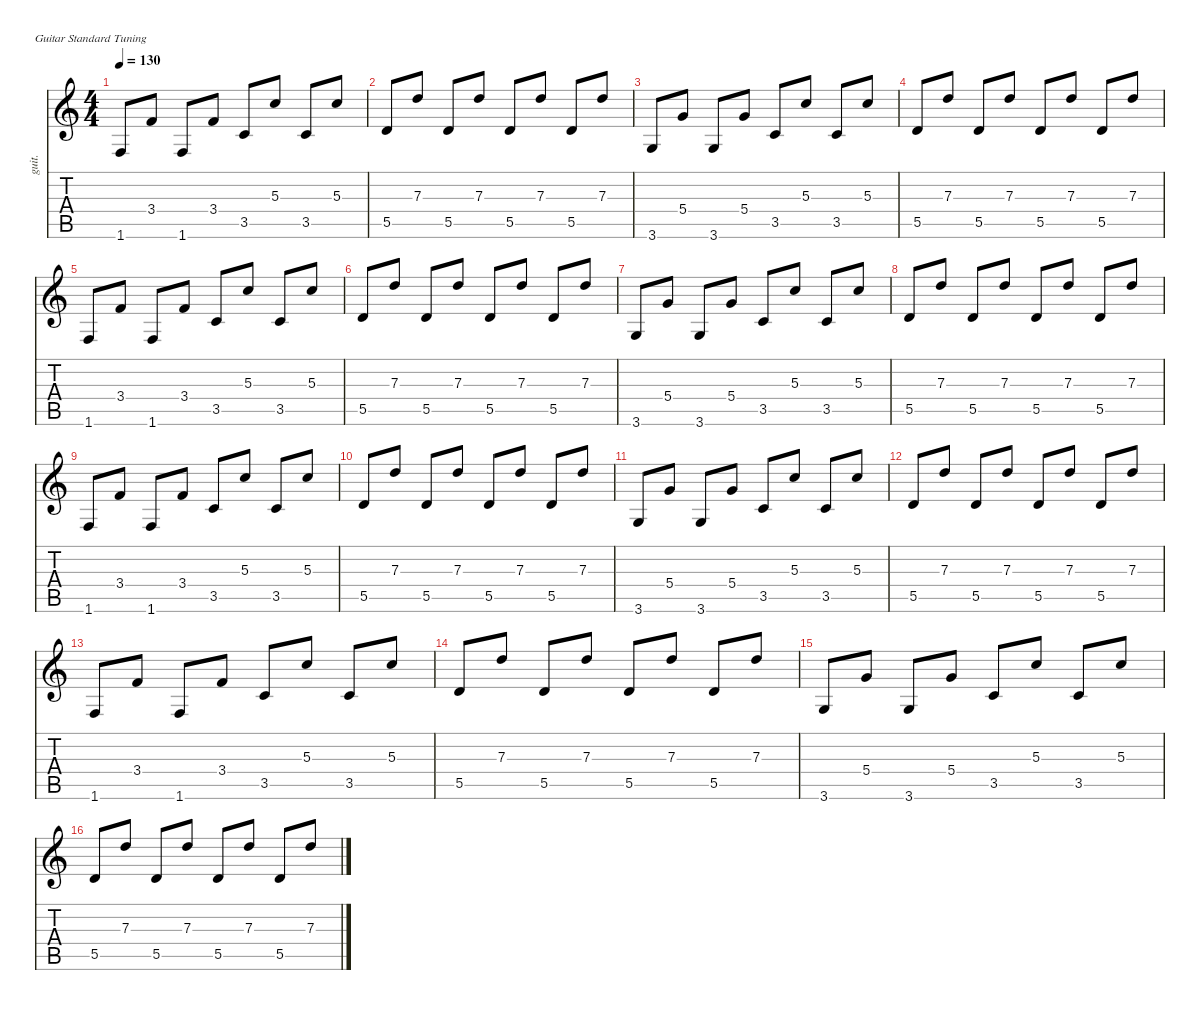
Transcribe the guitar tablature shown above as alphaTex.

\defaultSystemsLayout 4
\hideDynamics
\bracketExtendMode nobrackets
\otherSystemsTrackNameOrientation horizontal
\track ("Guitar" "guit.") {defaultSystemsLayout 8 mute instrument electricguitarclean}
\staff {score tabs}
\tuning (E4 B3 G3 D3 A2 E2)
\ts (4 4)
\tempo 130
\clef g2
\ks c
1.6.8{dy mf beam Up} 3.4.8{beam Up} 1.6.8{beam Up} 3.4.8{beam Up} 3.5.8{beam Up} 5.3.8{beam Up} 3.5.8{beam Up} 5.3.8{beam Up} |
5.5.8{beam Up} 7.3.8{beam Up} 5.5.8{beam Up} 7.3.8{beam Up} 5.5.8{beam Up} 7.3.8{beam Up} 5.5.8{beam Up} 7.3.8{beam Up} |
3.6.8{beam Up} 5.4.8{beam Up} 3.6.8{beam Up} 5.4.8{beam Up} 3.5.8{beam Up} 5.3.8{beam Up} 3.5.8{beam Up} 5.3.8{beam Up} |
5.5.8{beam Up} 7.3.8{beam Up} 5.5.8{beam Up} 7.3.8{beam Up} 5.5.8{beam Up} 7.3.8{beam Up} 5.5.8{beam Up} 7.3.8{beam Up} |
1.6.8{beam Up} 3.4.8{beam Up} 1.6.8{beam Up} 3.4.8{beam Up} 3.5.8{beam Up} 5.3.8{beam Up} 3.5.8{beam Up} 5.3.8{beam Up} |
5.5.8{beam Up} 7.3.8{beam Up} 5.5.8{beam Up} 7.3.8{beam Up} 5.5.8{beam Up} 7.3.8{beam Up} 5.5.8{beam Up} 7.3.8{beam Up} |
3.6.8{beam Up} 5.4.8{beam Up} 3.6.8{beam Up} 5.4.8{beam Up} 3.5.8{beam Up} 5.3.8{beam Up} 3.5.8{beam Up} 5.3.8{beam Up} |
5.5.8{beam Up} 7.3.8{beam Up} 5.5.8{beam Up} 7.3.8{beam Up} 5.5.8{beam Up} 7.3.8{beam Up} 5.5.8{beam Up} 7.3.8{beam Up} |
1.6.8{beam Up} 3.4.8{beam Up} 1.6.8{beam Up} 3.4.8{beam Up} 3.5.8{beam Up} 5.3.8{beam Up} 3.5.8{beam Up} 5.3.8{beam Up} |
5.5.8{beam Up} 7.3.8{beam Up} 5.5.8{beam Up} 7.3.8{beam Up} 5.5.8{beam Up} 7.3.8{beam Up} 5.5.8{beam Up} 7.3.8{beam Up} |
3.6.8{beam Up} 5.4.8{beam Up} 3.6.8{beam Up} 5.4.8{beam Up} 3.5.8{beam Up} 5.3.8{beam Up} 3.5.8{beam Up} 5.3.8{beam Up} |
5.5.8{beam Up} 7.3.8{beam Up} 5.5.8{beam Up} 7.3.8{beam Up} 5.5.8{beam Up} 7.3.8{beam Up} 5.5.8{beam Up} 7.3.8{beam Up} |
1.6.8{beam Up} 3.4.8{beam Up} 1.6.8{beam Up} 3.4.8{beam Up} 3.5.8{beam Up} 5.3.8{beam Up} 3.5.8{beam Up} 5.3.8{beam Up} |
5.5.8{beam Up} 7.3.8{beam Up} 5.5.8{beam Up} 7.3.8{beam Up} 5.5.8{beam Up} 7.3.8{beam Up} 5.5.8{beam Up} 7.3.8{beam Up} |
3.6.8{beam Up} 5.4.8{beam Up} 3.6.8{beam Up} 5.4.8{beam Up} 3.5.8{beam Up} 5.3.8{beam Up} 3.5.8{beam Up} 5.3.8{beam Up} |
5.5.8{beam Up} 7.3.8{beam Up} 5.5.8{beam Up} 7.3.8{beam Up} 5.5.8{beam Up} 7.3.8{beam Up} 5.5.8{beam Up} 7.3.8{beam Up}
